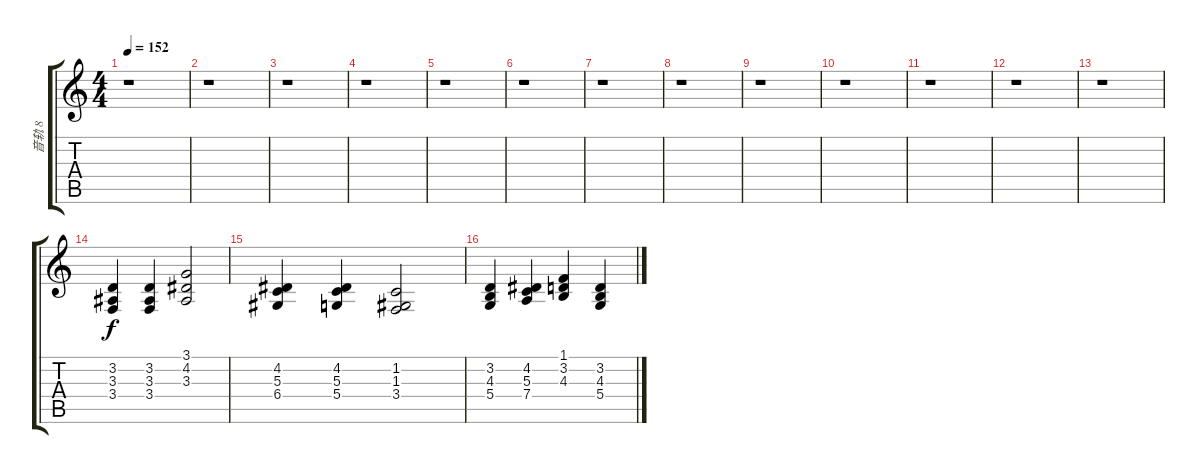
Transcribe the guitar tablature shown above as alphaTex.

\track ("音轨 8" "音轨 8") {instrument electricgrandpiano}
\staff {score tabs}
\tuning (E4 B3 G3 D3 A2 E2) {hide}
\ts (4 4)
\tempo 152
\clef g2
\ks c
r.1{dy f} |
r.1 |
r.1 |
r.1 |
r.1 |
r.1 |
r.1 |
r.1 |
r.1 |
r.1 |
r.1 |
r.1 |
r.1 |
(3.2 3.3 3.4).4 (3.2 3.3 3.4).4 (3.1 4.2 3.3).2 |
(4.2 5.3 6.4).4 (4.2 5.3 5.4).4 (1.2 1.3 3.4).2 |
(3.2 4.3 5.4).4 (4.2 5.3 7.4).4 (1.1 3.2 4.3).4 (3.2 4.3 5.4).4
